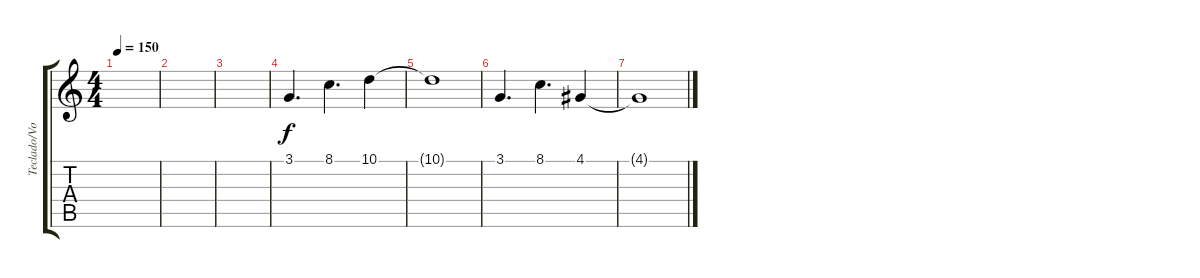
\track ("Teclado/Voz" "Teclado/Vo") {instrument harmonica}
\staff {score tabs}
\tuning (E4 B3 G3 D3 A2 E2) {hide}
\ts (4 4)
\tempo 150
\clef g2
\ks c
|
|
|
3.1.4{d} 8.1.4{d} 10.1.4 |
10.1{t}.1 |
3.1.4{d} 8.1.4{d} 4.1.4 |
4.1{t}.1
